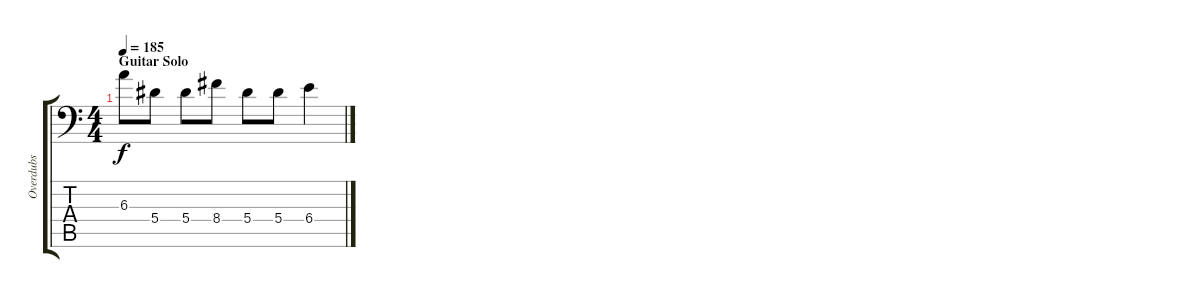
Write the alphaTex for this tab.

\track ("Overdubs" "Overdubs") {instrument distortionguitar}
\staff {score tabs}
\tuning (C4 G3 Eb3 Bb2 F2 Bb1) {hide}
\ts (4 4)
\section ("" "Guitar Solo")
\tempo 185
\clef f4
\ks c
6.3.8{dy f} 5.4.8 5.4.8 8.4.8 5.4.8 5.4.8 6.4.4
